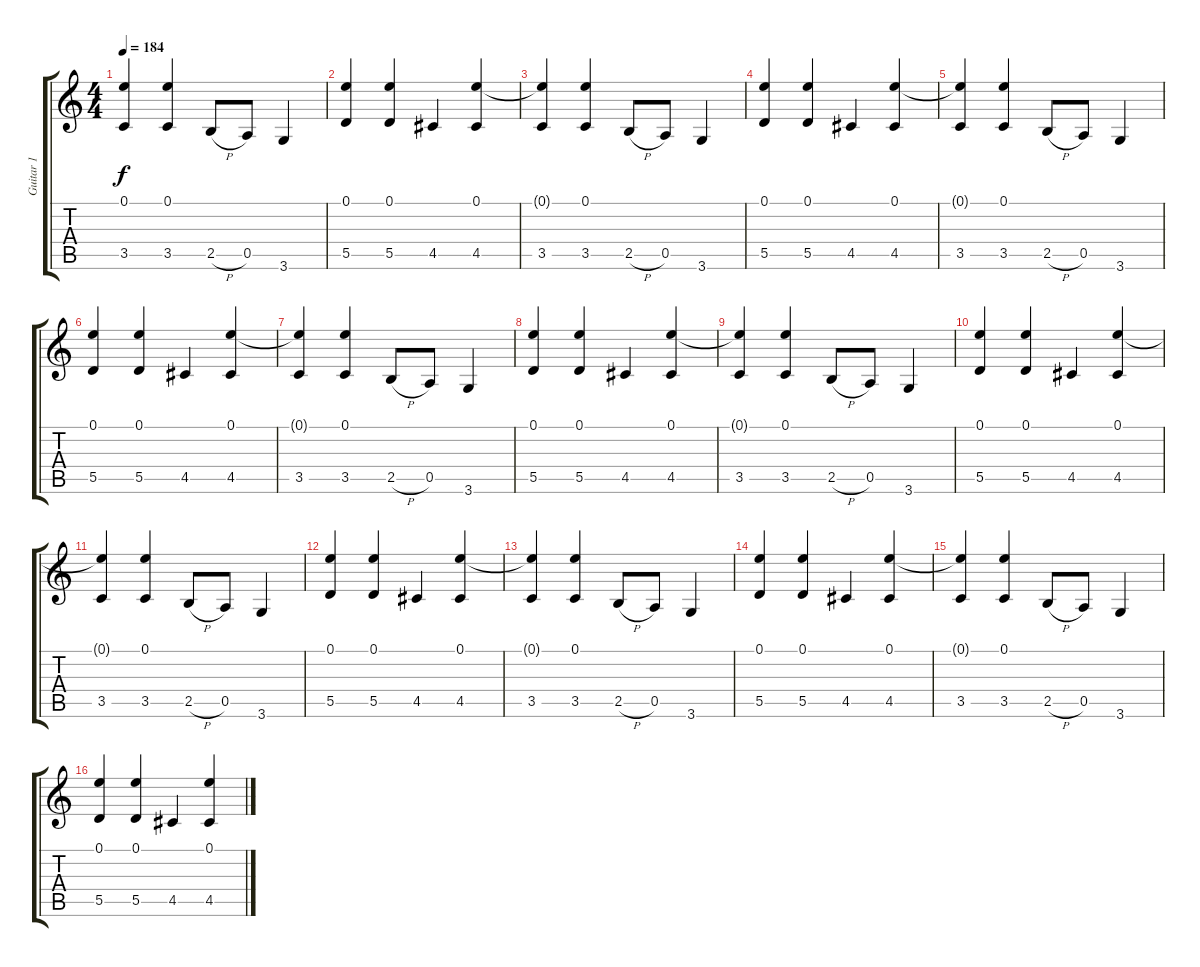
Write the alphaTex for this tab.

\track ("Guitar 1" "Guitar 1") {instrument acousticguitarsteel}
\staff {score tabs}
\tuning (E4 B3 G3 D3 A2 E2) {hide}
\ts (4 4)
\tempo 184
\clef g2
\ks c
(0.1{t} 3.5).4{dy f} (0.1 3.5).4 2.5{h}.8 0.5.8 3.6.4 |
(0.1 5.5).4 (0.1 5.5).4 4.5.4 (0.1 4.5).4 |
(0.1{t} 3.5).4 (0.1 3.5).4 2.5{h}.8 0.5.8 3.6.4 |
(0.1 5.5).4 (0.1 5.5).4 4.5.4 (0.1 4.5).4 |
(0.1{t} 3.5).4 (0.1 3.5).4 2.5{h}.8 0.5.8 3.6.4 |
(0.1 5.5).4 (0.1 5.5).4 4.5.4 (0.1 4.5).4 |
(0.1{t} 3.5).4 (0.1 3.5).4 2.5{h}.8 0.5.8 3.6.4 |
(0.1 5.5).4 (0.1 5.5).4 4.5.4 (0.1 4.5).4 |
(0.1{t} 3.5).4 (0.1 3.5).4 2.5{h}.8 0.5.8 3.6.4 |
(0.1 5.5).4 (0.1 5.5).4 4.5.4 (0.1 4.5).4 |
(0.1{t} 3.5).4 (0.1 3.5).4 2.5{h}.8 0.5.8 3.6.4 |
(0.1 5.5).4 (0.1 5.5).4 4.5.4 (0.1 4.5).4 |
(0.1{t} 3.5).4 (0.1 3.5).4 2.5{h}.8 0.5.8 3.6.4 |
(0.1 5.5).4 (0.1 5.5).4 4.5.4 (0.1 4.5).4 |
(0.1{t} 3.5).4 (0.1 3.5).4 2.5{h}.8 0.5.8 3.6.4 |
(0.1 5.5).4 (0.1 5.5).4 4.5.4 (0.1 4.5).4
